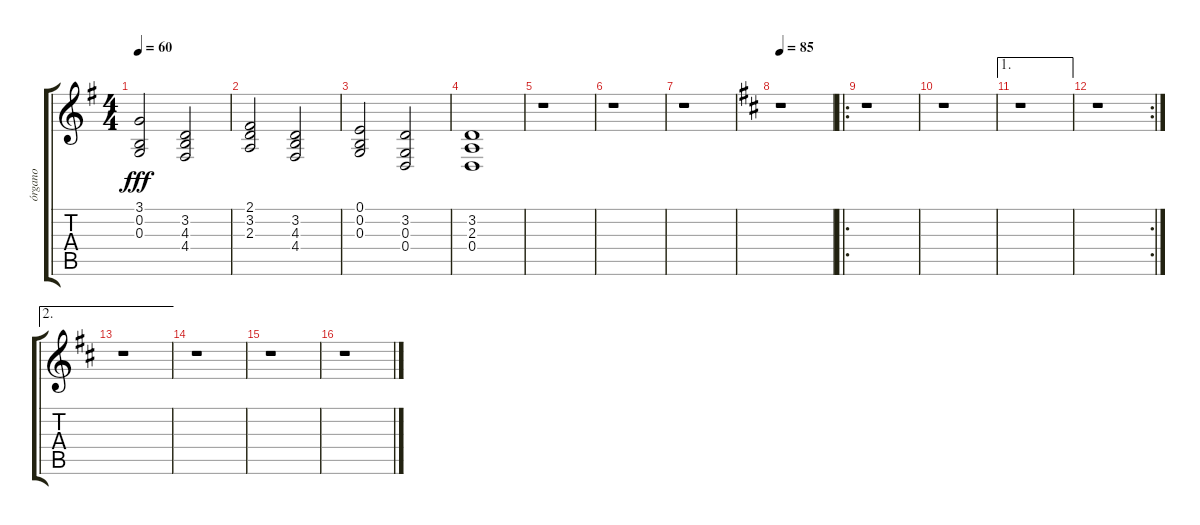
\track ("órgano" "órgano") {instrument churchorgan}
\staff {score tabs}
\tuning (E4 B3 G3 D3 A2 E2) {hide}
\ts (4 4)
\tempo 60
\clef g2
\ks g
(3.1 0.2 0.3).2{dy fff} (3.2 4.3 4.4).2 |
(2.1 3.2 2.3).2 (3.2 4.3 4.4).2 |
(0.1 0.2 0.3).2 (3.2 0.3 0.4).2 |
(3.2 2.3 0.4).1 |
r.1 |
r.1 |
r.1 |
\tempo 85
\ks d
r.1 |
\ro
r.1 |
r.1 |
\ae 1
r.1 |
\rc 2
r.1 |
\ae 2
r.1 |
r.1 |
r.1 |
r.1
